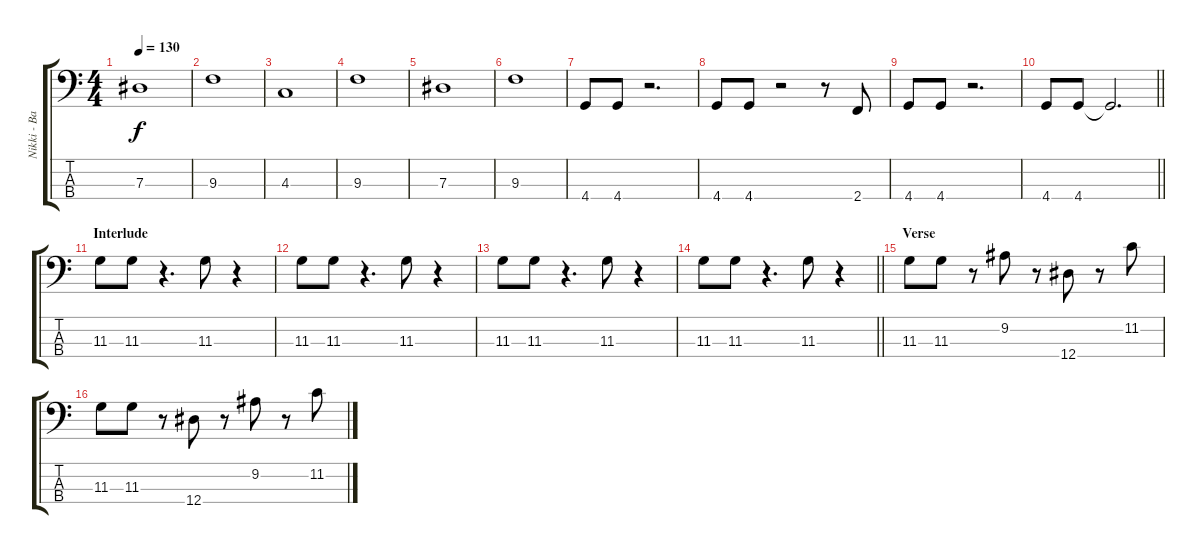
\track ("Nikki - Bass" "Nikki - Ba") {instrument electricbassfinger}
\staff {score tabs}
\tuning (Gb2 Db2 Ab1 Eb1) {hide}
\ts (4 4)
\tempo 130
\clef f4
\ks c
7.3.1{dy f} |
9.3.1 |
4.3.1 |
9.3.1 |
7.3.1 |
9.3.1 |
4.4.8 4.4.8 r.2{d} |
4.4.8 4.4.8 r.2 r.8 2.4.8 |
4.4.8 4.4.8 r.2{d} |
\barLineRight lightlight
4.4.8 4.4.8 4.4{t}.2{d} |
\section ("" "Interlude")
11.3.8 11.3.8 r.4{d} 11.3.8 r.4 |
11.3.8 11.3.8 r.4{d} 11.3.8 r.4 |
11.3.8 11.3.8 r.4{d} 11.3.8 r.4 |
\barLineRight lightlight
11.3.8 11.3.8 r.4{d} 11.3.8 r.4 |
\section ("" "Verse")
11.3.8 11.3.8 r.8 9.2.8 r.8 12.4.8 r.8 11.2.8 |
11.3.8 11.3.8 r.8 12.4.8 r.8 9.2.8 r.8 11.2.8
